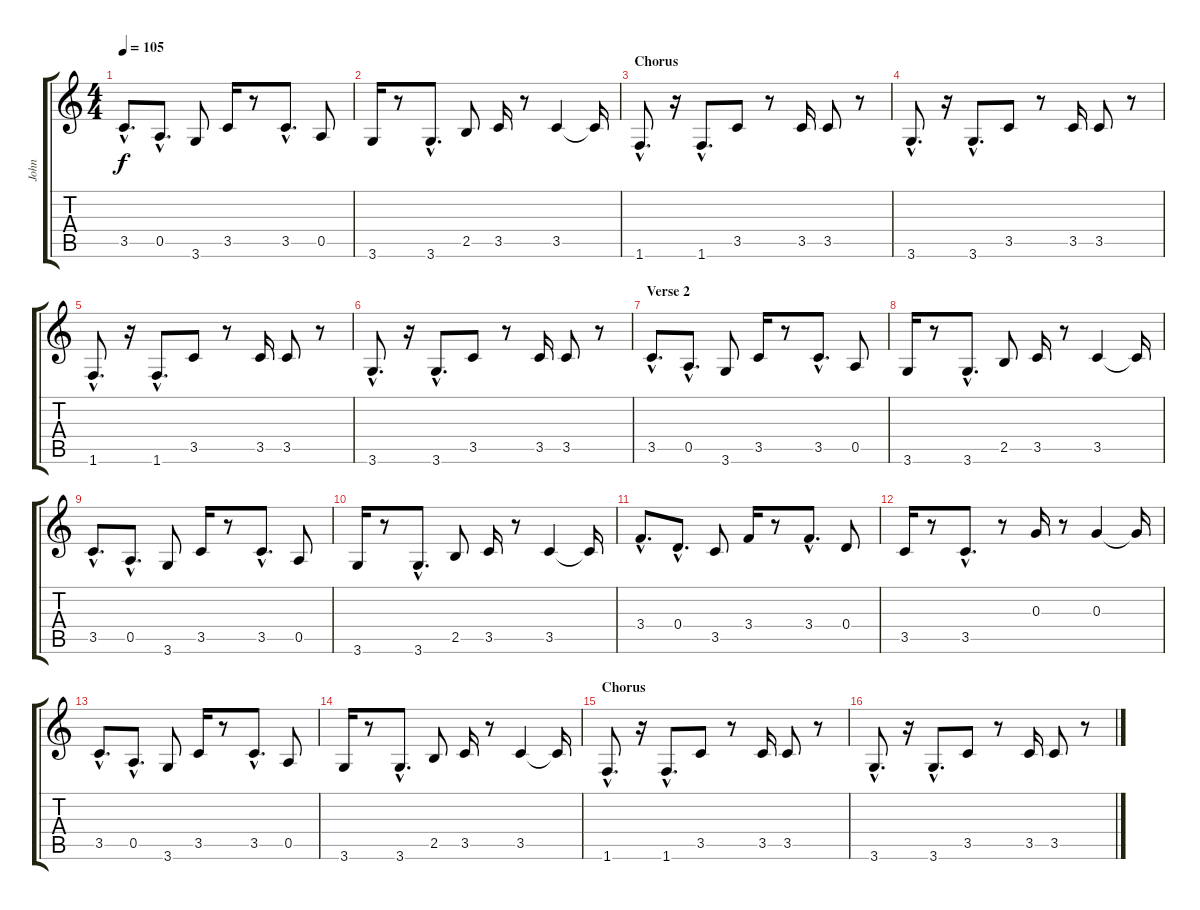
\track ("John" "John") {instrument electricguitarclean}
\staff {score tabs}
\tuning (E4 B3 G3 D3 A2 E2) {hide}
\ts (4 4)
\tempo 105
\clef g2
\ks c
3.5{hac}.8{d dy f} 0.5{hac}.8{d} 3.6.8 3.5.16 r.8 3.5{hac}.8{d} 0.5.8 |
3.6.16 r.8 3.6{hac}.8{d} 2.5.8 3.5.16 r.8 3.5.4 3.5{t}.16 |
\section ("" "Chorus")
1.6{hac}.8{d} r.16 1.6{hac}.8{d} 3.5.8 r.8 3.5.16 3.5.8 r.8 |
3.6{hac}.8{d} r.16 3.6{hac}.8{d} 3.5.8 r.8 3.5.16 3.5.8 r.8 |
1.6{hac}.8{d} r.16 1.6{hac}.8{d} 3.5.8 r.8 3.5.16 3.5.8 r.8 |
3.6{hac}.8{d} r.16 3.6{hac}.8{d} 3.5.8 r.8 3.5.16 3.5.8 r.8 |
\section ("" "Verse 2")
3.5{hac}.8{d} 0.5{hac}.8{d volume 13} 3.6.8 3.5.16 r.8 3.5{hac}.8{d} 0.5.8 |
3.6.16 r.8 3.6{hac}.8{d} 2.5.8 3.5.16 r.8 3.5.4 3.5{t}.16 |
3.5{hac}.8{d} 0.5{hac}.8{d} 3.6.8 3.5.16 r.8 3.5{hac}.8{d} 0.5.8 |
3.6.16 r.8 3.6{hac}.8{d} 2.5.8 3.5.16 r.8 3.5.4 3.5{t}.16 |
3.4{hac}.8{d} 0.4{hac}.8{d} 3.5.8 3.4.16 r.8 3.4{hac}.8{d} 0.4.8 |
3.5.16 r.8 3.5{hac}.8{d} r.8 0.3.16 r.8 0.3.4 0.3{t}.16 |
3.5{hac}.8{d} 0.5{hac}.8{d} 3.6.8 3.5.16 r.8 3.5{hac}.8{d} 0.5.8 |
3.6.16 r.8 3.6{hac}.8{d} 2.5.8 3.5.16 r.8 3.5.4 3.5{t}.16 |
\section ("" "Chorus")
1.6{hac}.8{d} r.16 1.6{hac}.8{d} 3.5.8 r.8 3.5.16 3.5.8 r.8 |
3.6{hac}.8{d} r.16 3.6{hac}.8{d} 3.5.8 r.8 3.5.16 3.5.8 r.8
